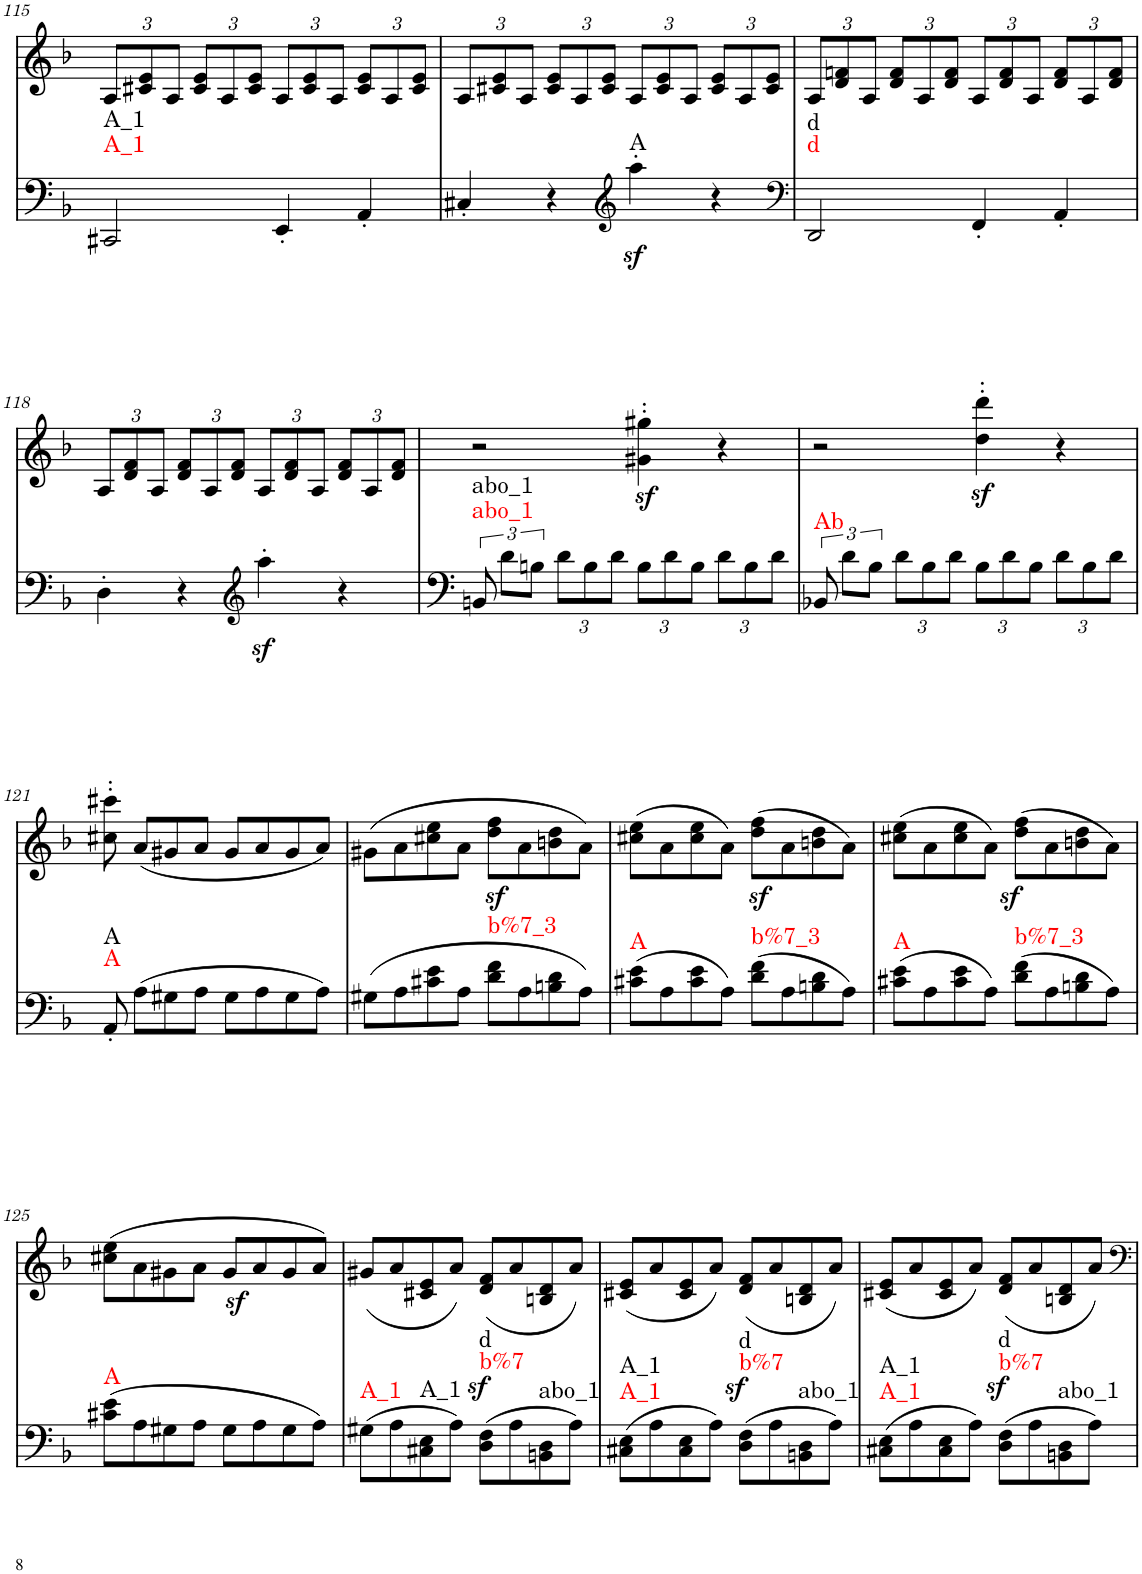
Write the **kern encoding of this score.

**kern	**dynam	**harte	**kern	**text
*part2	*part2	*part2	*part1	*part1
*staff2	*staff2	*	*staff1	*staff1
*I"piano	*	*	*I"piano	*
*I'Pno	*	*	*I'Pno	*
!!LO:PB:g=z
*clefF4	*	*	*clefG2	*
*k[b-]	*	*	*k[b-]	*
*d:	*	*	*d:	*
*M4/4	*	*	*M4/4	*
*	*	*	*Xbrackettup	*
=115	=115	=115	=115	=115
!	!	!LO:H:n=1:kt=A_1	!	!
!	!	!LO:H:n=2:kt=A_1	!	!
2CC#X/	.	N N	12A/L	.
.	.	.	12c#X/ 12e/	.
.	.	.	12A/J	.
.	.	.	12c#/ 12e/L	.
.	.	.	12A/	.
.	.	.	12c#/ 12e/J	.
4EE'/	.	.	12A/L	.
.	.	.	12c#/ 12e/	.
.	.	.	12A/J	.
4AA'/	.	.	12c#/ 12e/L	.
.	.	.	12A/	.
.	.	.	12c#/ 12e/J	.
=116	=116	=116	=116	=116
4C#X'/	.	.	12A/L	.
.	.	.	12c#X/ 12e/	.
.	.	.	12A/J	.
4r	.	.	12c#/ 12e/L	.
.	.	.	12A/	.
.	.	.	12c#/ 12e/J	.
*clefG2	*	*	*	*
!	!LO:DY:b	!LO:H:kt=A	!	!
4aa'\	sf	N	12A/L	.
.	.	.	12c#/ 12e/	.
.	.	.	12A/J	.
4r	.	.	12c#/ 12e/L	.
.	.	.	12A/	.
.	.	.	12c#/ 12e/J	.
=117	=117	=117	=117	=117
*clefF4	*	*	*	*
!	!	!LO:H:n=1:kt=d	!	!
!	!	!LO:H:n=2:kt=d	!	!
2DD/	.	N N	12A/L	.
.	.	.	12d/ 12fn/	.
.	.	.	12A/J	.
.	.	.	12d/ 12f/L	.
.	.	.	12A/	.
.	.	.	12d/ 12f/J	.
4FF'/	.	.	12A/L	.
.	.	.	12d/ 12f/	.
.	.	.	12A/J	.
4AA'/	.	.	12d/ 12f/L	.
.	.	.	12A/	.
.	.	.	12d/ 12f/J	.
!!LO:LB:g=z
=118	=118	=118	=118	=118
4D'\	.	.	12A/L	.
.	.	.	12d/ 12f/	.
.	.	.	12A/J	.
4r	.	.	12d/ 12f/L	.
.	.	.	12A/	.
.	.	.	12d/ 12f/J	.
*clefG2	*	*	*	*
4aaz<'\	.	.	12A/L	.
.	.	.	12d/ 12f/	.
.	.	.	12A/J	.
4r	.	.	12d/ 12f/L	.
.	.	.	12A/	.
.	.	.	12d/ 12f/J	.
=119	=119	=119	=119	=119
!	!	!LO:H:n=1:kt=abo_1	!	!
!	!	!LO:H:n=2:kt=abo_1	!	!
12BBn/	.	N N	2r	.
12d\L	.	.	.	.
12Bn\J	.	.	.	.
*Xbrackettup	*	*	*	*
12d\L	.	.	.	.
12B\	.	.	.	.
12d\J	.	.	.	.
12B\L	.	.	4g#X\z<' 4gg#X\z<'	.
12d\	.	.	.	.
12B\J	.	.	.	.
12d\L	.	.	4r	.
12B\	.	.	.	.
12d\J	.	.	.	.
=120	=120	=120	=120	=120
*brackettup	*	*	*	*
!	!	!LO:H:kt=Ab	!	!
12BB-X/	.	N	2r	.
12d\L	.	.	.	.
12B-\J	.	.	.	.
*Xbrackettup	*	*	*	*
12d\L	.	.	.	.
12B-\	.	.	.	.
12d\J	.	.	.	.
12B-\L	.	.	4dd\z<' 4ddd\z<'	.
12d\	.	.	.	.
12B-\J	.	.	.	.
12d\L	.	.	4r	.
12B-\	.	.	.	.
12d\J	.	.	.	.
!!LO:LB:g=z
=121	=121	=121	=121	=121
!	!	!LO:H:n=1:kt=A	!	!LO:LY:b
!	!	!LO:H:n=2:kt=A	!	!
8AA'/	.	N N	8cc#X\' 8ccc#X\'	ff
(8A\L	.	.	(8a/L	.
8G#X\	.	.	8g#X/	.
8A\J	.	.	8a/J	.
8G#\L	.	.	8g#/L	.
8A\	.	.	8a/	.
8G#\	.	.	8g#/	.
8A\J)	.	.	8a/J)	.
=122	=122	=122	=122	=122
(8G#X\L	.	.	(8g#X\L	.
8A\	.	.	8a\	.
8c#X\ 8e\	.	.	8cc#X\ 8ee\	.
8A\J	.	.	8a\J	.
!	!	!LO:H:kt=b%7_3	!	!
8d\ 8f\L	.	N	8dd\z< 8ff\z<L	.
8A\	.	.	8a\	.
8Bn\ 8d\	.	.	8bn\ 8dd\	.
8A\J)	.	.	8a\J)	.
=123	=123	=123	=123	=123
!	!	!LO:H:kt=A	!	!
(8c#X\ 8e\L	.	N	(8cc#X\ 8ee\L	.
8A\	.	.	8a\	.
8c#\ 8e\	.	.	8cc#\ 8ee\	.
8A\J)	.	.	8a\J)	.
!	!	!LO:H:kt=b%7_3	!	!
(8d\ 8f\L	.	N	(8dd\z< 8ff\z<L	.
8A\	.	.	8a\	.
8Bn\ 8d\	.	.	8bn\ 8dd\	.
8A\J)	.	.	8a\J)	.
=124	=124	=124	=124	=124
!	!	!LO:H:kt=A	!	!
(8c#X\ 8e\L	.	N	(8cc#X\ 8ee\L	.
8A\	.	.	8a\	.
8c#\ 8e\	.	.	8cc#\ 8ee\	.
8A\J)	.	.	8a\J)	.
!	!	!LO:H:kt=b%7_3	!	!
(8d\ 8f\L	.	N	(8dd\z< 8ff\z<L	.
8A\	.	.	8a\	.
8Bn\ 8d\	.	.	8bn\ 8dd\	.
8A\J)	.	.	8a\J)	.
!!LO:LB:g=z
=125	=125	=125	=125	=125
!	!	!LO:H:kt=A	!	!
(8c#X\ 8e\L	.	N	(8cc#X\ 8ee\L	.
8A\	.	.	8a\	.
8G#X\	.	.	8g#X\	.
8A\J	.	.	8a\J	.
8G#\L	.	.	8g#z</L	.
8A\	.	.	8a/	.
8G#\	.	.	8g#/	.
8A\J)	.	.	8a/J)	.
=126	=126	=126	=126	=126
!	!	!LO:H:kt=A_1	!	!
(8G#X\L	.	N	(8g#X/L	.
8A\	.	.	8a/	.
!	!	!LO:H:kt=A_1	!	!
8C#X\ 8E\	.	N	8c#X/ 8e/	.
8A\J)	.	.	8a/J)	.
!	!LO:DY:a	!LO:H:n=1:kt=b%7	!	!
!	!	!LO:H:n=2:kt=d	!	!
(8D\ 8F\L	sf	N N	(8d/ 8f/L	.
8A\	.	.	8a/	.
!	!	!LO:H:kt=abo_1	!	!
8BBn\ 8D\	.	N	8Bn/ 8d/	.
8A\J)	.	.	8a/J)	.
=127	=127	=127	=127	=127
!	!	!LO:H:n=1:kt=A_1	!	!
!	!	!LO:H:n=2:kt=A_1	!	!
(8C#X\ 8E\L	.	N N	(8c#X/ 8e/L	.
8A\	.	.	8a/	.
8C#\ 8E\	.	.	8c#/ 8e/	.
8A\J)	.	.	8a/J)	.
!	!LO:DY:a	!LO:H:n=1:kt=b%7	!	!
!	!	!LO:H:n=2:kt=d	!	!
(8D\ 8F\L	sf	N N	(8d/ 8f/L	.
8A\	.	.	8a/	.
!	!	!LO:H:kt=abo_1	!	!
8BBn\ 8D\	.	N	8Bn/ 8d/	.
8A\J)	.	.	8a/J)	.
=128	=128	=128	=128	=128
!	!	!LO:H:n=1:kt=A_1	!	!
!	!	!LO:H:n=2:kt=A_1	!	!
(8C#X\ 8E\L	.	N N	(8c#X/ 8e/L	.
8A\	.	.	8a/	.
8C#\ 8E\	.	.	8c#/ 8e/	.
8A\J)	.	.	8a/J)	.
!	!LO:DY:a	!LO:H:n=1:kt=b%7	!	!
!	!	!LO:H:n=2:kt=d	!	!
(8D\ 8F\L	sf	N N	(8d/ 8f/L	.
8A\	.	.	8a/	.
!	!	!LO:H:kt=abo_1	!	!
8BBn\ 8D\	.	N	8Bn/ 8d/	.
8A\J)	.	.	8a/J)	.
=	=	=	=	=
*-	*-	*-	*-	*-
